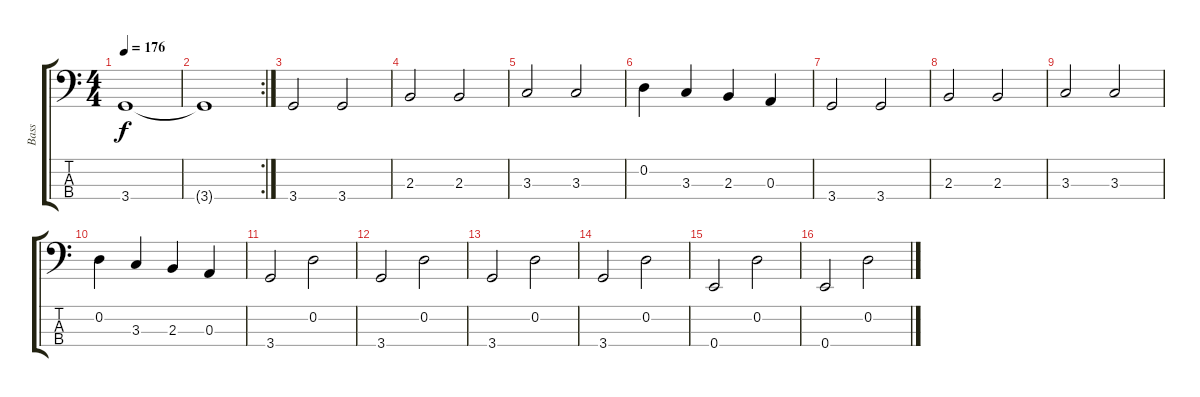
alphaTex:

\track ("Bass" "Bass") {instrument electricbassfinger}
\staff {score tabs}
\tuning (G2 D2 A1 E1) {hide}
\ts (4 4)
\tempo 176
\clef f4
\ks c
3.4.1{dy f} |
\rc 2
3.4{t}.1 |
3.4.2 3.4.2 |
2.3.2 2.3.2 |
3.3.2 3.3.2 |
0.2.4 3.3.4 2.3.4 0.3.4 |
3.4.2 3.4.2 |
2.3.2 2.3.2 |
3.3.2 3.3.2 |
0.2.4 3.3.4 2.3.4 0.3.4 |
3.4.2 0.2.2 |
3.4.2 0.2.2 |
3.4.2 0.2.2 |
3.4.2 0.2.2 |
0.4.2 0.2.2 |
0.4.2 0.2.2
